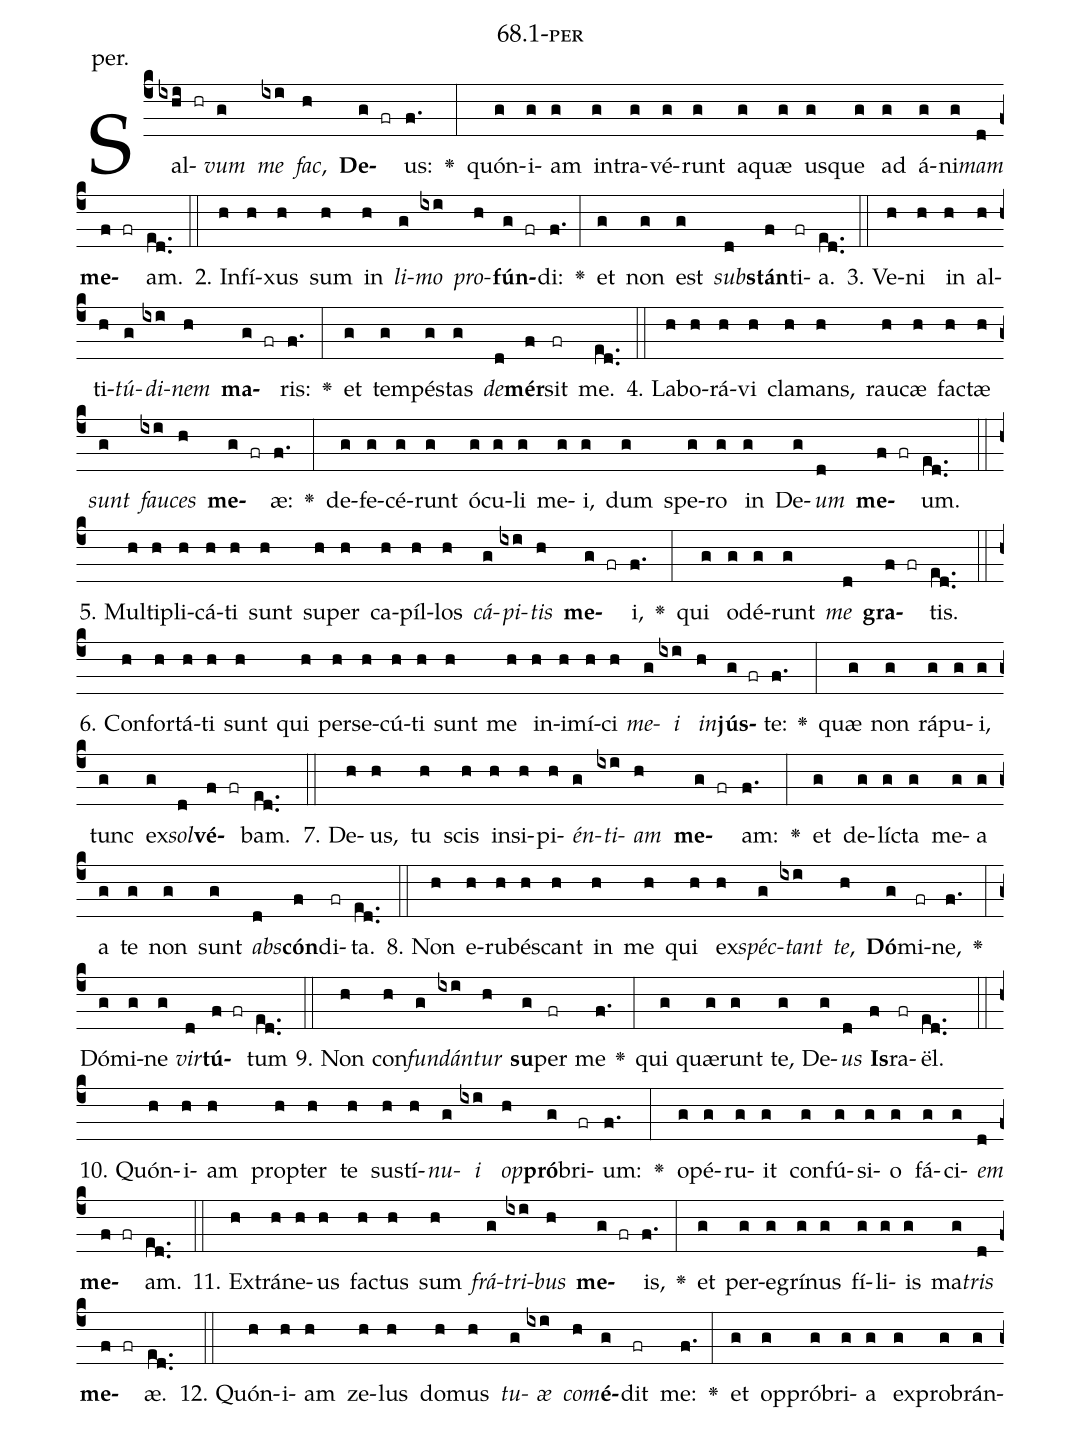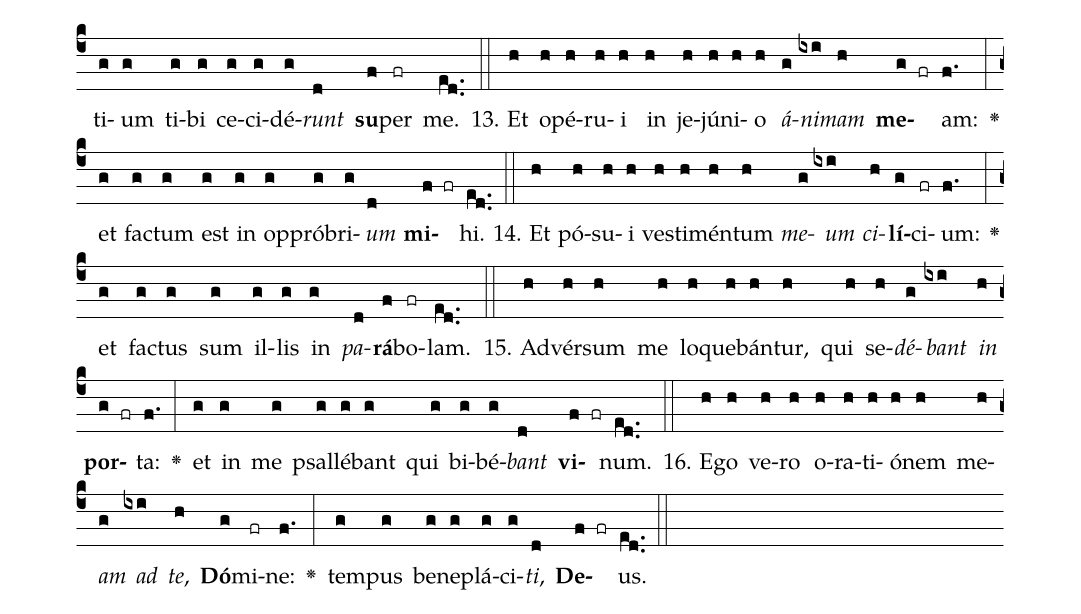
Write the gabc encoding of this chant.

name: 68.1-per;
annotation: per.;
%%
(c4)Sal(ixhi hr)<i>vum</i>(g) <i>me</i>(ixi) <i>fac</i>,(h) <b>De</b>(g fr)us:(f.) <v>\greheightstar</v>(:) quón(g)i(g)am(g) in(g)tra(g)vé(g)runt(g) a(g)quæ(g) us(g)que(g) ad(g) á(g)ni(g)<i>mam</i>(d) <b>me</b>(f fr)am.(ed..) (::)
2. In(h)fí(h)xus(h) sum(h) in(h) <i>li</i>(g)<i>mo</i>(ixi) <i>pro</i>(h)<b>fún</b>(g fr)di:(f.) <v>\greheightstar</v>(:) et(g) non(g) est(g) <i>sub</i>(d)<b>stán</b>(f)ti(fr)a.(ed..) (::)
3. Ve(h)ni(h) in(h) al(h)ti(h)<i>tú</i>(g)<i>di</i>(ixi)<i>nem</i>(h) <b>ma</b>(g fr)ris:(f.) <v>\greheightstar</v>(:) et(g) tem(g)pés(g)tas(g) <i>de</i>(d)<b>mér</b>(f)sit(fr) me.(ed..) (::)
4. La(h)bo(h)rá(h)vi(h) cla(h)mans,(h) rau(h)cæ(h) fac(h)tæ(h) <i>sunt</i>(g) <i>fau</i>(ixi)<i>ces</i>(h) <b>me</b>(g fr)æ:(f.) <v>\greheightstar</v>(:) de(g)fe(g)cé(g)runt(g) ó(g)cu(g)li(g) me(g)i,(g) dum(g) spe(g)ro(g) in(g) De(g)<i>um</i>(d) <b>me</b>(f fr)um.(ed..) (::)
5. Mul(h)ti(h)pli(h)cá(h)ti(h) sunt(h) su(h)per(h) ca(h)píl(h)los(h) <i>cá</i>(g)<i>pi</i>(ixi)<i>tis</i>(h) <b>me</b>(g fr)i,(f.) <v>\greheightstar</v>(:) qui(g) o(g)dé(g)runt(g) <i>me</i>(d) <b>gra</b>(f fr)tis.(ed..) (::)
6. Con(h)for(h)tá(h)ti(h) sunt(h) qui(h) per(h)se(h)cú(h)ti(h) sunt(h) me(h) in(h)i(h)mí(h)ci(h) <i>me</i>(g)<i>i</i>(ixi) <i>in</i>(h)<b>jús</b>(g fr)te:(f.) <v>\greheightstar</v>(:) quæ(g) non(g) rá(g)pu(g)i,(g) tunc(g) ex(g)<i>sol</i>(d)<b>vé</b>(f fr)bam.(ed..) (::)
7. De(h)us,(h) tu(h) scis(h) in(h)si(h)pi(h)<i>én</i>(g)<i>ti</i>(ixi)<i>am</i>(h) <b>me</b>(g fr)am:(f.) <v>\greheightstar</v>(:) et(g) de(g)líc(g)ta(g) me(g)a(g) a(g) te(g) non(g) sunt(g) <i>abs</i>(d)<b>cón</b>(f)di(fr)ta.(ed..) (::)
8. Non(h) e(h)ru(h)bés(h)cant(h) in(h) me(h) qui(h) ex(h)<i>spéc</i>(g)<i>tant</i>(ixi) <i>te</i>,(h) <b>Dó</b>(g)mi(fr)ne,(f.) <v>\greheightstar</v>(:) Dó(g)mi(g)ne(g) <i>vir</i>(d)<b>tú</b>(f fr)tum(ed..) (::)
9. Non(h) con(h)<i>fun</i>(g)<i>dán</i>(ixi)<i>tur</i>(h) <b>su</b>(g)per(fr) me(f.) <v>\greheightstar</v>(:) qui(g) quæ(g)runt(g) te,(g) De(g)<i>us</i>(d) <b>Is</b>(f)ra(fr)ël.(ed..) (::)
10. Quón(h)i(h)am(h) prop(h)ter(h) te(h) sus(h)tí(h)<i>nu</i>(g)<i>i</i>(ixi) <i>op</i>(h)<b>pró</b>(g)bri(fr)um:(f.) <v>\greheightstar</v>(:) o(g)pé(g)ru(g)it(g) con(g)fú(g)si(g)o(g) fá(g)ci(g)<i>em</i>(d) <b>me</b>(f fr)am.(ed..) (::)
11. Ex(h)trá(h)ne(h)us(h) fac(h)tus(h) sum(h) <i>frá</i>(g)<i>tri</i>(ixi)<i>bus</i>(h) <b>me</b>(g fr)is,(f.) <v>\greheightstar</v>(:) et(g) per(g)e(g)grí(g)nus(g) fí(g)li(g)is(g) ma(g)<i>tris</i>(d) <b>me</b>(f fr)æ.(ed..) (::)
12. Quón(h)i(h)am(h) ze(h)lus(h) do(h)mus(h) <i>tu</i>(g)<i>æ</i>(ixi) <i>com</i>(h)<b>é</b>(g)dit(fr) me:(f.) <v>\greheightstar</v>(:) et(g) op(g)pró(g)bri(g)a(g) ex(g)pro(g)brán(g)ti(g)um(g) ti(g)bi(g) ce(g)ci(g)dé(g)<i>runt</i>(d) <b>su</b>(f)per(fr) me.(ed..) (::)
13. Et(h) o(h)pé(h)ru(h)i(h) in(h) je(h)jú(h)ni(h)o(h) <i>á</i>(g)<i>ni</i>(ixi)<i>mam</i>(h) <b>me</b>(g fr)am:(f.) <v>\greheightstar</v>(:) et(g) fac(g)tum(g) est(g) in(g) op(g)pró(g)bri(g)<i>um</i>(d) <b>mi</b>(f fr)hi.(ed..) (::)
14. Et(h) pó(h)su(h)i(h) ves(h)ti(h)mén(h)tum(h) <i>me</i>(g)<i>um</i>(ixi) <i>ci</i>(h)<b>lí</b>(g)ci(fr)um:(f.) <v>\greheightstar</v>(:) et(g) fac(g)tus(g) sum(g) il(g)lis(g) in(g) <i>pa</i>(d)<b>rá</b>(f)bo(fr)lam.(ed..) (::)
15. Ad(h)vér(h)sum(h) me(h) lo(h)que(h)bán(h)tur,(h) qui(h) se(h)<i>dé</i>(g)<i>bant</i>(ixi) <i>in</i>(h) <b>por</b>(g fr)ta:(f.) <v>\greheightstar</v>(:) et(g) in(g) me(g) psal(g)lé(g)bant(g) qui(g) bi(g)bé(g)<i>bant</i>(d) <b>vi</b>(f fr)num.(ed..) (::)
16. E(h)go(h) ve(h)ro(h) o(h)ra(h)ti(h)ó(h)nem(h) me(h)<i>am</i>(g) <i>ad</i>(ixi) <i>te</i>,(h) <b>Dó</b>(g)mi(fr)ne:(f.) <v>\greheightstar</v>(:) tem(g)pus(g) be(g)ne(g)plá(g)ci(g)<i>ti</i>,(d) <b>De</b>(f fr)us.(ed..) (::)
